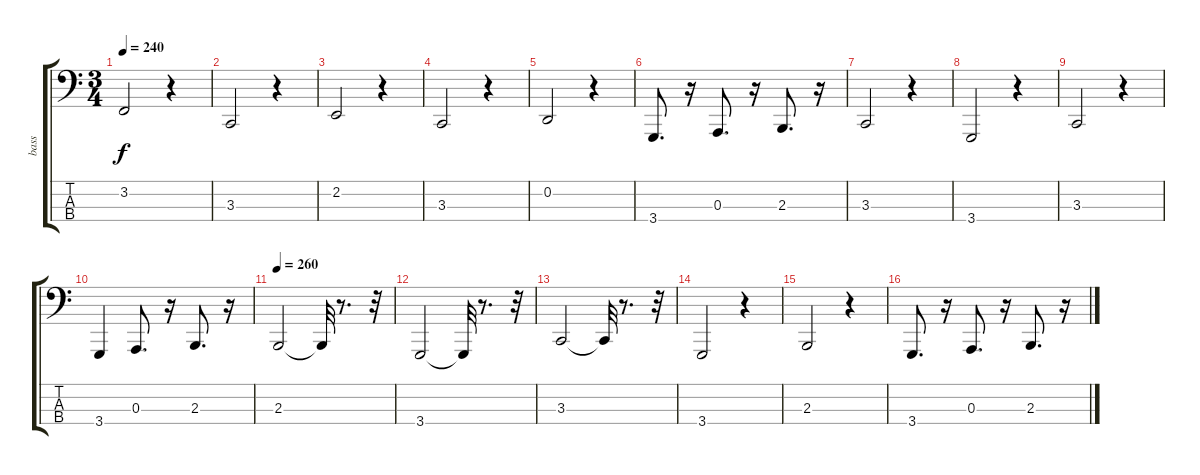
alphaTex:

\track ("bass" "bass") {instrument accordion}
\staff {score tabs}
\tuning (G2 D2 A1 E1) {hide}
\ts (3 4)
\tempo 240
\clef f4
\ks c
3.2.2{dy f} r.4 |
3.3.2 r.4 |
2.2.2 r.4 |
3.3.2 r.4 |
0.2.2 r.4 |
3.4.8{d} r.16 0.3.8{d} r.16 2.3.8{d} r.16 |
3.3.2 r.4 |
3.4.2 r.4 |
3.3.2 r.4 |
3.4.4 0.3.8{d} r.16 2.3.8{d} r.16 |
\tempo 260
2.3.2{instrument acousticbass} 2.3{t}.32 r.8{d} r.32 |
3.4.2 3.4{t}.32 r.8{d} r.32 |
3.3.2 3.3{t}.32 r.8{d} r.32 |
3.4.2 r.4 |
2.3.2 r.4 |
3.4.8{d} r.16 0.3.8{d} r.16 2.3.8{d} r.16
